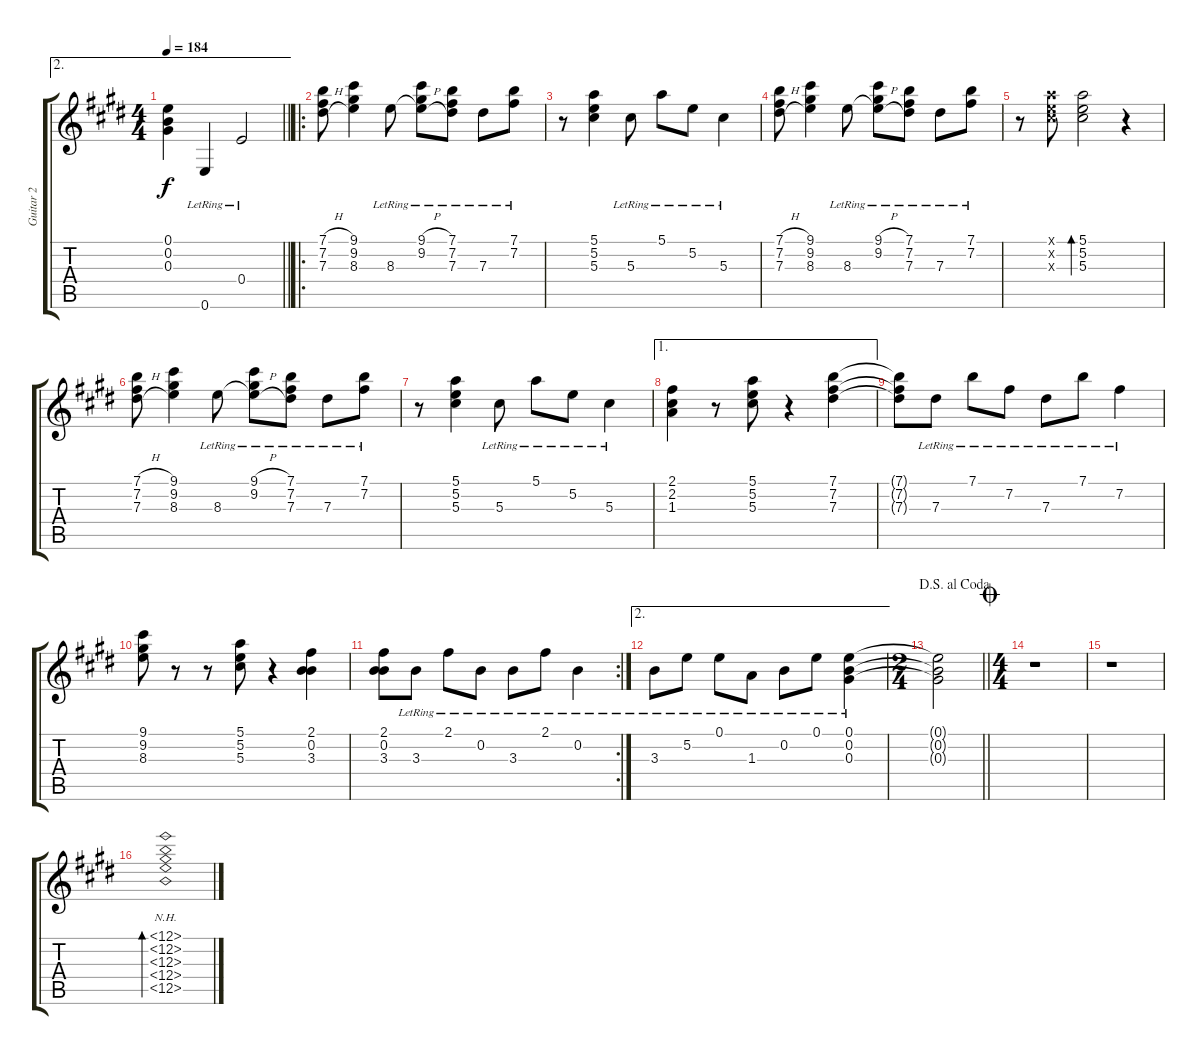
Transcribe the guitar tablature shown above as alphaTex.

\track ("Guitar 2" "Guitar 2") {instrument acousticguitarsteel}
\staff {score tabs}
\tuning (E4 B3 Ab3 E3 B2 E2) {hide}
\ae 2
\ts (4 4)
\tempo 184
\clef g2
\barLineRight lightlight
\ks c#minor
(0.1{t} 0.2{t} 0.3{t}).4{dy f} 0.6{lr}.4 0.4{lr}.2 |
\ro
\ks e
(7.1{h} 7.2{h} 7.3{h}).8 (9.1 9.2 8.3).4 8.3{lr}.8 (9.1{h lr} 9.2{h lr} 8.3{h t}).8 (7.1{lr} 7.2{lr} 7.3{lr}).8 7.3{lr}.8 (7.1{lr} 7.2{lr}).8 |
\ks c#minor
r.8 (5.1 5.2 5.3).4 5.3{lr}.8 5.1{lr}.8 5.2{lr}.8 5.3{lr}.4 |
(7.1{h} 7.2{h} 7.3{h}).8 (9.1 9.2 8.3).4 8.3{lr}.8 (9.1{h lr} 9.2{h lr} 8.3{h t}).8 (7.1{lr} 7.2{lr} 7.3{lr}).8 7.3{lr}.8 (7.1{lr} 7.2{lr}).8 |
\ks e
r.8 (5.1{x} 5.2{x} 5.3{x}).8 (5.1 5.2 5.3).2{bd 30} r.4 |
\ks c#minor
(7.1{h} 7.2{h} 7.3{h}).8 (9.1 9.2 8.3).4 8.3{lr}.8 (9.1{h lr} 9.2{h lr} 8.3{h t}).8 (7.1{lr} 7.2{lr} 7.3{lr}).8 7.3{lr}.8 (7.1{lr} 7.2{lr}).8 |
r.8 (5.1 5.2 5.3).4 5.3{lr}.8 5.1{lr}.8 5.2{lr}.8 5.3{lr}.4 |
\ae 1
\ks e
(2.1 2.2 1.3).4 r.8 (5.1 5.2 5.3).8 r.4 (7.1 7.2 7.3).4 |
\ks c#minor
(7.1{t} 7.2{t} 7.3{t}).8 7.3{lr}.8 7.1{lr}.8 7.2{lr}.8 7.3{lr}.8 7.1{lr}.8 7.2{lr}.4 |
(9.1 9.2 8.3).8 r.8 r.8 (5.1 5.2 5.3).8 r.4 (2.1 0.2 3.3).4 |
\rc 2
\ks e
(2.1 0.2 3.3).8 3.3{lr}.8 2.1{lr}.8 0.2{lr}.8 3.3{lr}.8 2.1{lr}.8 0.2{lr}.4 |
\ae 2
\ks c#minor
3.3{lr}.8 5.2{lr}.8 0.1{lr}.8 1.3{lr}.8 0.2{lr}.8 0.1{lr}.8 (0.1{lr} 0.2{lr} 0.3{lr}).4 |
\ts (2 4)
\jump dalsegnoalcoda
\barLineRight lightlight
(0.1{t} 0.2{t} 0.3{t}).2 |
\ts (4 4)
\jump coda
\ks e
r.1 |
\ks c#minor
r.1 |
(12.1{nh} 12.2{nh} 12.3{nh} 12.4{nh} 12.5{nh}).1{bd 30}
